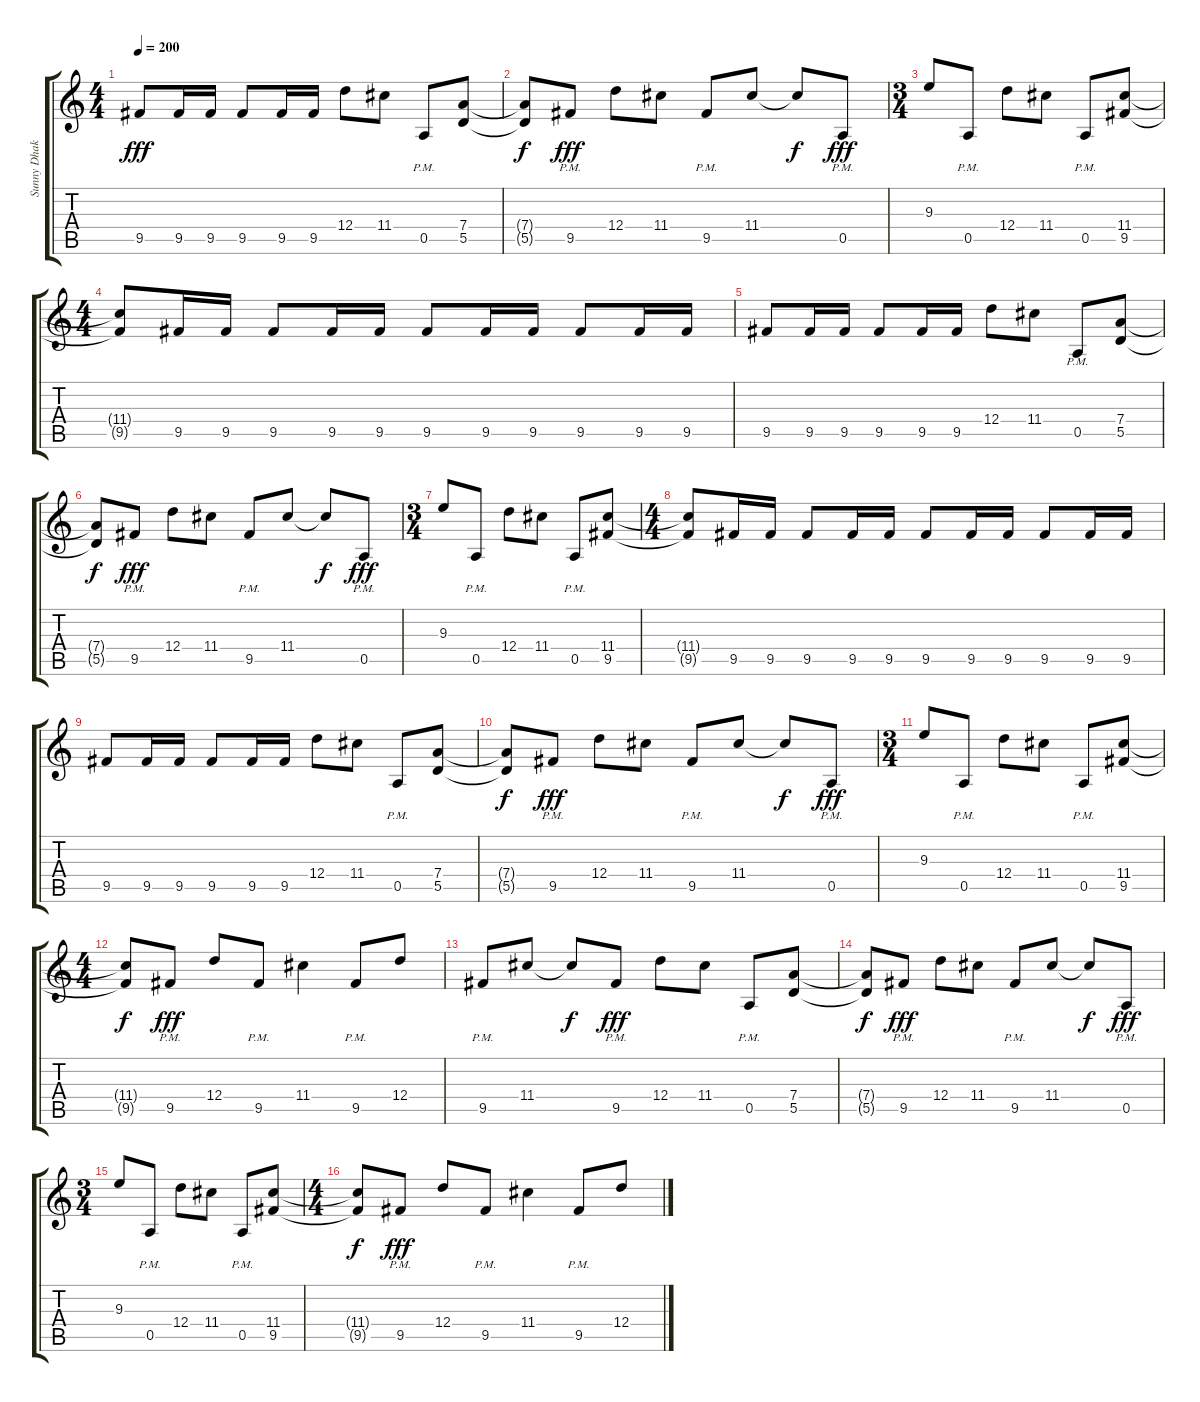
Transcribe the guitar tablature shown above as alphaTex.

\track ("Sunny Dhak" "Sunny Dhak") {instrument distortionguitar}
\staff {score tabs}
\tuning (E4 B3 G3 D3 A2 E2) {hide}
\ts (4 4)
\tempo 200
\clef g2
\ks c
9.5.8{dy fff} 9.5.16 9.5.16 9.5.8 9.5.16 9.5.16 12.4.8 11.4.8 0.5{pm}.8 (7.4 5.5).8 |
(7.4{t} 5.5{t}).8{dy f} 9.5{pm}.8{dy fff} 12.4.8 11.4.8 9.5{pm}.8 11.4.8 11.4{t}.8{dy f} 0.5{pm}.8{dy fff} |
\ts (3 4)
9.3.8 0.5{pm}.8 12.4.8 11.4.8 0.5{pm}.8 (11.4 9.5).8 |
\ts (4 4)
(11.4{t} 9.5{t}).8 9.5.16 9.5.16 9.5.8 9.5.16 9.5.16 9.5.8 9.5.16 9.5.16 9.5.8 9.5.16 9.5.16 |
9.5.8 9.5.16 9.5.16 9.5.8 9.5.16 9.5.16 12.4.8 11.4.8 0.5{pm}.8 (7.4 5.5).8 |
(7.4{t} 5.5{t}).8{dy f} 9.5{pm}.8{dy fff} 12.4.8 11.4.8 9.5{pm}.8 11.4.8 11.4{t}.8{dy f} 0.5{pm}.8{dy fff} |
\ts (3 4)
9.3.8 0.5{pm}.8 12.4.8 11.4.8 0.5{pm}.8 (11.4 9.5).8 |
\ts (4 4)
(11.4{t} 9.5{t}).8 9.5.16 9.5.16 9.5.8 9.5.16 9.5.16 9.5.8 9.5.16 9.5.16 9.5.8 9.5.16 9.5.16 |
9.5.8 9.5.16 9.5.16 9.5.8 9.5.16 9.5.16 12.4.8 11.4.8 0.5{pm}.8 (7.4 5.5).8 |
(7.4{t} 5.5{t}).8{dy f} 9.5{pm}.8{dy fff} 12.4.8 11.4.8 9.5{pm}.8 11.4.8 11.4{t}.8{dy f} 0.5{pm}.8{dy fff} |
\ts (3 4)
9.3.8 0.5{pm}.8 12.4.8 11.4.8 0.5{pm}.8 (11.4 9.5).8 |
\ts (4 4)
(11.4{t} 9.5{t}).8{dy f} 9.5{pm}.8{dy fff} 12.4.8 9.5{pm}.8 11.4.4 9.5{pm}.8 12.4.8 |
9.5{pm}.8 11.4.8 11.4{t}.8{dy f} 9.5{pm}.8{dy fff} 12.4.8 11.4.8 0.5{pm}.8 (7.4 5.5).8 |
(7.4{t} 5.5{t}).8{dy f} 9.5{pm}.8{dy fff} 12.4.8 11.4.8 9.5{pm}.8 11.4.8 11.4{t}.8{dy f} 0.5{pm}.8{dy fff} |
\ts (3 4)
9.3.8 0.5{pm}.8 12.4.8 11.4.8 0.5{pm}.8 (11.4 9.5).8 |
\ts (4 4)
(11.4{t} 9.5{t}).8{dy f} 9.5{pm}.8{dy fff} 12.4.8 9.5{pm}.8 11.4.4 9.5{pm}.8 12.4.8
